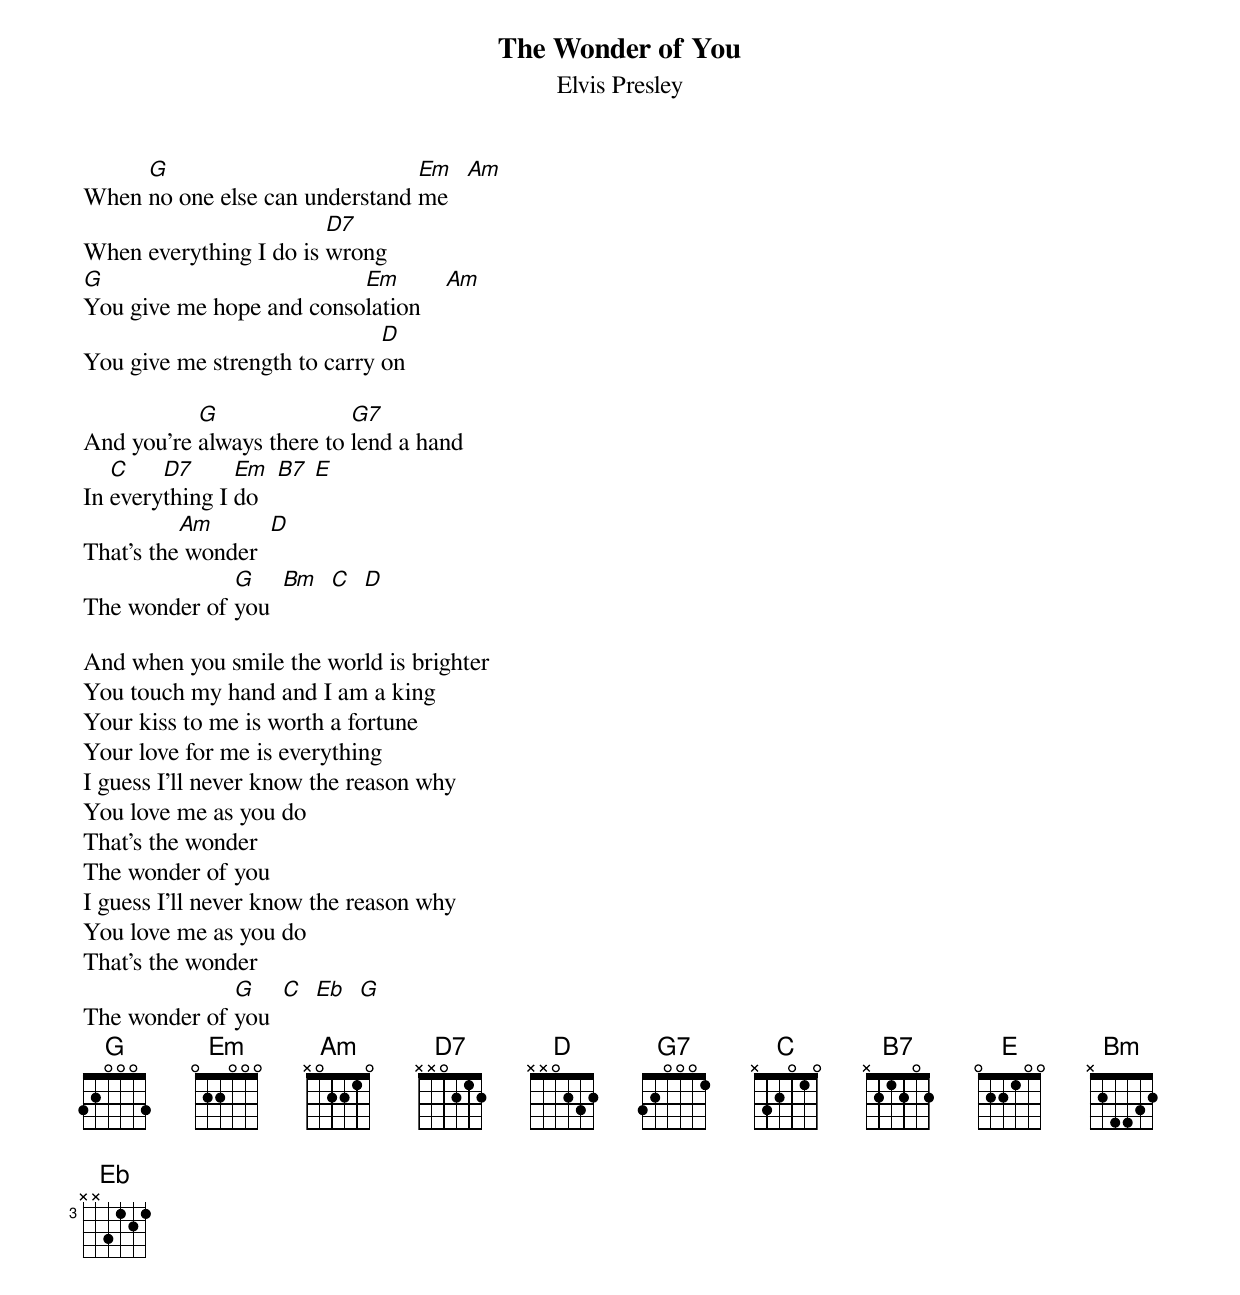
{title:The Wonder of You}
{subtitle:Elvis Presley}
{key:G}
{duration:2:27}
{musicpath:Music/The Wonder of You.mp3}

When [G]no one else can understand [Em]me   [Am]
When everything I do is [D7]wrong
[G]You give me hope and conso[Em]lation    [Am]
You give me strength to carry [D]on

And you're [G]always there to [G7]lend a hand
In [C]every[D7]thing I [Em]do   [B7] [E]
That's the[Am] wonder  [D]
The wonder of [G]you  [Bm]  [C]  [D]

And when you smile the world is brighter
You touch my hand and I am a king
Your kiss to me is worth a fortune
Your love for me is everything
I guess I'll never know the reason why
You love me as you do
That's the wonder
The wonder of you
I guess I'll never know the reason why
You love me as you do
That's the wonder
The wonder of [G]you  [C]  [Eb]  [G]
